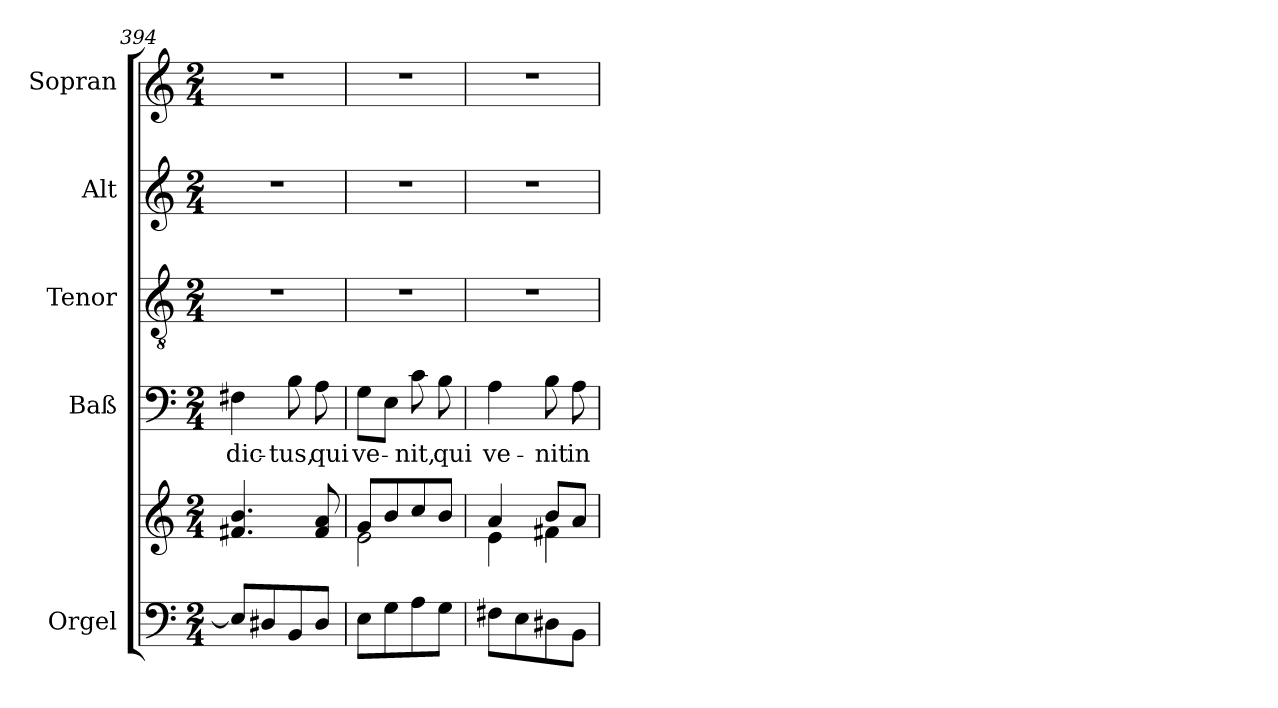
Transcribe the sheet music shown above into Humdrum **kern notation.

**kern	**kern	**kern	**text	**kern	**kern	**kern
*part5	*part5	*part4	*part4	*part3	*part2	*part1
*staff6	*staff5	*staff4	*staff4	*staff3	*staff2	*staff1
*I"Orgel	*	*I"Baß	*	*I"Tenor	*I"Alt	*I"Sopran
*clefF4	*clefG2	*clefF4	*	*clefGv2	*clefG2	*clefG2
*k[]	*k[]	*k[]	*	*k[]	*k[]	*k[]
*C:	*C:	*C:	*	*C:	*C:	*C:
*M2/4	*M2/4	*M2/4	*	*M2/4	*M2/4	*M2/4
=394	=394	=394	=394	=394	=394	=394
!	!	!	!LO:LY:b	!	!	!
8E/L]	4.f#X/ 4.b/	4F#X\	-dic-	2r	2r	2r
8D#X/	.	.	.	.	.	.
!	!	!	!LO:LY:b	!	!	!
8BB/	.	8B\	-tus,	.	.	.
!	!	!	!LO:LY:b	!	!	!
8D#/J	8f#/ 8a/	8A\	qui	.	.	.
=395	=395	=395	=395	=395	=395	=395
*	*^	*	*	*	*	*
!	!	!	!	!LO:LY:b	!	!	!
8E\L	8g/L	2e\	8G\L	ve-	2r	2r	2r
8G\	8b/	.	8E\J	.	.	.	.
!	!	!	!	!LO:LY:b	!	!	!
8A\	8cc/	.	8c\	-nit,	.	.	.
!	!	!	!	!LO:LY:b	!	!	!
8G\J	8b/J	.	8B\	qui	.	.	.
!!LO:LB:g=z
=396	=396	=396	=396	=396	=396	=396	=396
!	!	!	!	!LO:LY:b	!	!	!
8F#X\L	4a/	4e\	4A\	ve-	2r	2r	2r
8E\	.	.	.	.	.	.	.
!	!	!	!	!LO:LY:b	!	!	!
8D#X\	8b/L	4f#X\	8B\	-nit	.	.	.
!	!	!	!	!LO:LY:b	!	!	!
8BB\J	8a/J	.	8A\	in	.	.	.
*	*v	*v	*	*	*	*	*
=	=	=	=	=	=	=
*-	*-	*-	*-	*-	*-	*-
